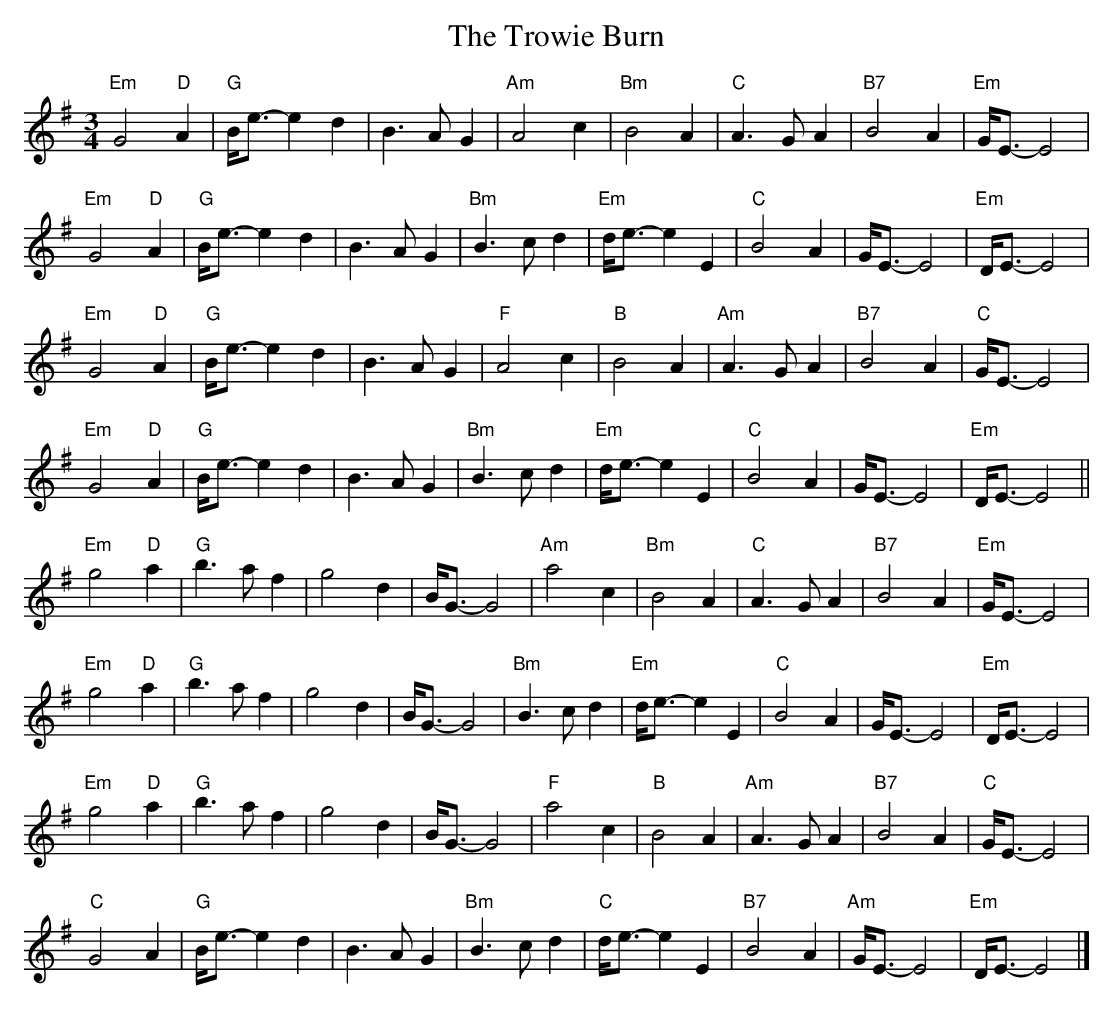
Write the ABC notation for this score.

X:1
T:The Trowie Burn
M:3/4
L:1/4
K:Em
"Em"G2"D"A|"G"B/<e/-ed|B>AG|"Am"A2c|\
"Bm"B2A|"C"A>GA|"B7"B2A|"Em"G/<E/-E2|
"Em"G2"D"A|"G"B/<e/-ed|B>AG|"Bm"B>cd|\
"Em"d/<e/-eE|"C"B2A|G/<E/-E2|"Em"D/<E/-E2|
"Em"G2"D"A|"G"B/<e/-ed|B>AG|"F"A2c|\
"B"B2A|"Am"A>GA|"B7"B2A|"C"G/<E/-E2|
"Em"G2"D"A|"G"B/<e/-ed|B>AG|"Bm"B>cd|\
"Em"d/<e/-eE|"C"B2A|G/<E/-E2|"Em"D/<E/-E2||
"Em"g2"D"a|"G"b>af|g2d|B/<G/-G2|\
"Am"a2c|"Bm"B2A|"C"A>GA|"B7"B2A|"Em"G/<E/-E2|
"Em"g2"D"a|"G"b>af|g2d|B/<G/-G2|\
"Bm"B>cd|"Em"d/<e/-eE|"C"B2A|G/<E/-E2|"Em"D/<E/-E2|
"Em"g2"D"a|"G"b>af|g2d|B/<G/-G2|\
"F"a2c|"B"B2A|"Am"A>GA|"B7"B2A|"C"G/<E/-E2|
"C"G2A|"G"B/<e/-ed|B>AG|"Bm"B>cd|\
"C"d/<e/-eE|"B7"B2A|"Am"G/<E/-E2|"Em"D/<E/-E2|]
